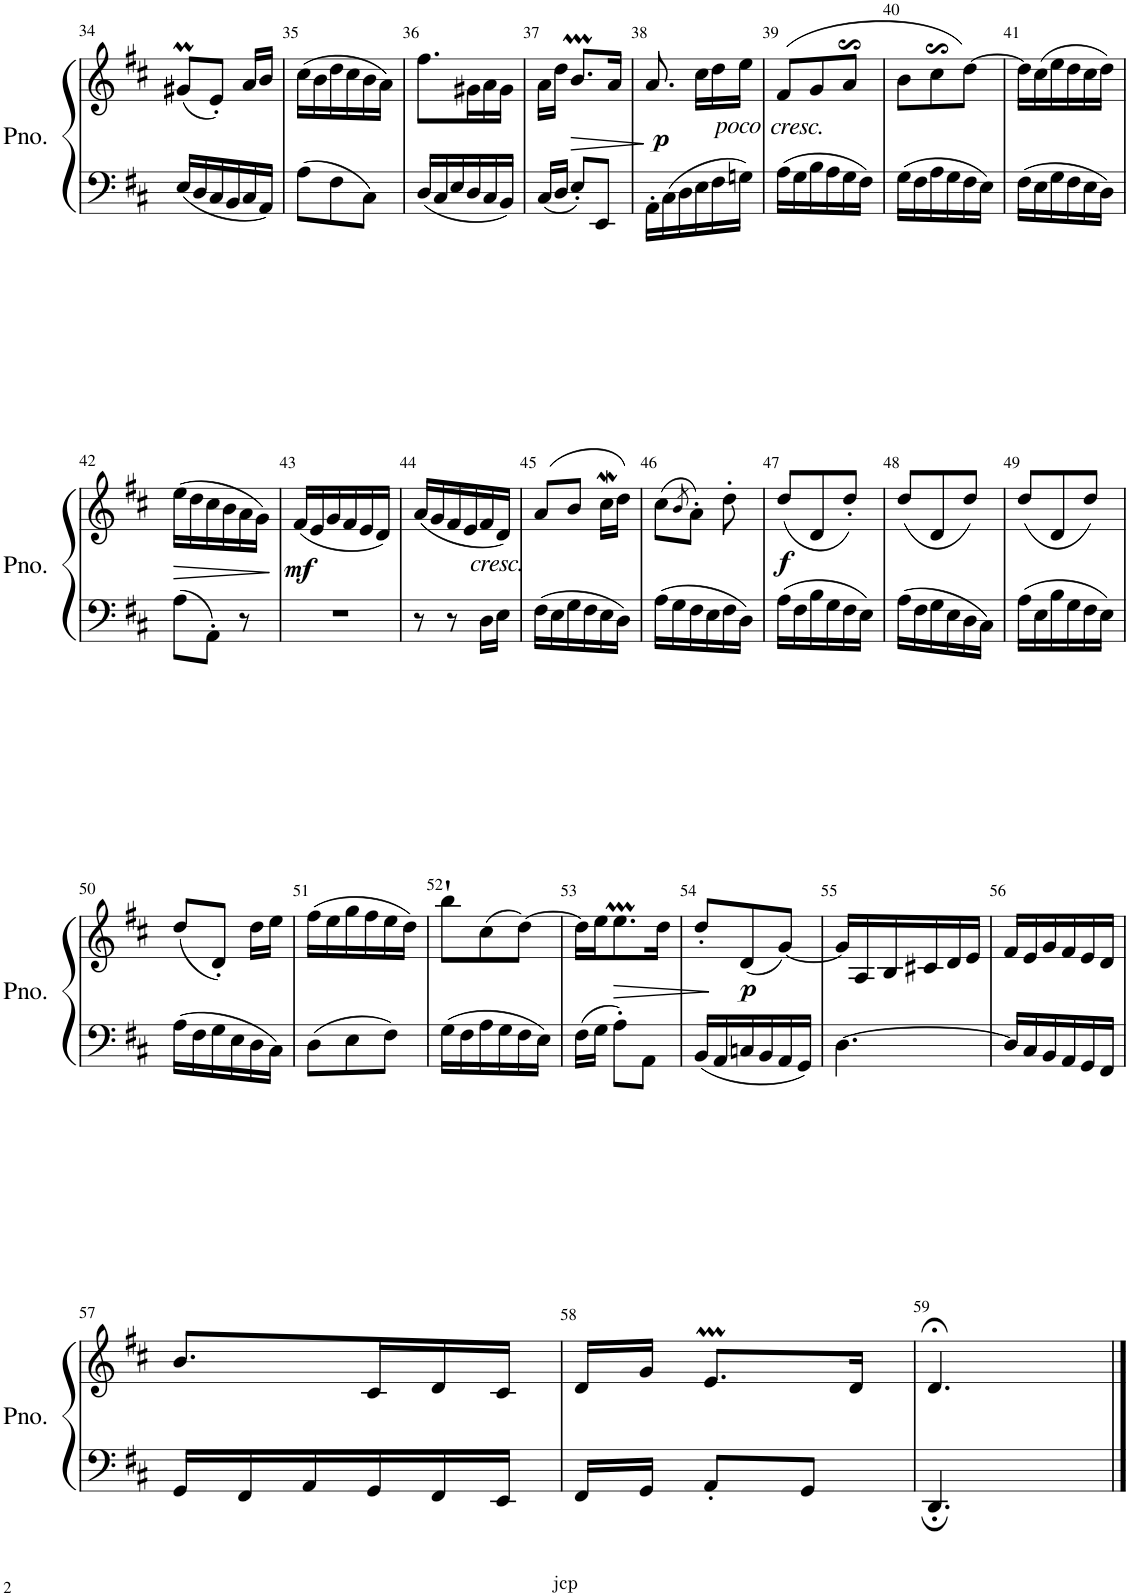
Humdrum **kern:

**kern	**kern	**dynam
*part1	*part1	*part1
*staff2	*staff1	*staff1/2
*I"Piano	*	*
*I'Pno.	*	*
!!LO:PB:g=z
*clefF4	*clefG2	*
*k[f#c#]	*k[f#c#]	*
*M3/8	*M3/8	*
=34	=34	=34
16E/LL	(8g#Xm/L	.
16D/	.	.
16C#/	8e'/J)	.
16BB/	.	.
16C#/	16a/LL	.
16AA/JJ	16b/JJ	.
=35	=35	=35
8A\L	(16cc#\LL	.
.	16b\	.
8F#\	16dd\	.
.	16cc#\	.
8C#\J	16b\	.
.	16a\JJ)	.
=36	=36	=36
16D/LL	8.ff#\L	.
16C#/	.	.
16E/	.	.
16D/	16g#X\L	.
16C#/	16a\	.
16BB/JJ	16g#\JJ	.
=37	=37	=37
16C#/LL	16a\LL	.
16D/JJ	16dd\JJ	.
!	!	!LO:HP:b
8E'/L	8.bM/L	>
8EE/J	.	.
.	16a/Jk	.
=38	=38	=38
!	!	!LO:DY:b
16AA'\LL	8.a/	p
16C#\	.	.
16D\	.	.
16E\	16cc#\LL	]
16F#\	16dd\	.
!	!LO:TX:b:i:t=poco	!
16Gn\JJ	16ee\JJ	.
=39	=39	=39
!	!LO:TX:b:i:t=cresc.	!
16A\LL	(8f#/L	.
16G\	.	.
16B\	8g/	.
16A\	.	.
16G\	8as$SS/J	.
16F#\JJ	.	.
=40	=40	=40
16G\LL	8b\L	.
16F#\	.	.
16A\	8cc#s$sS\	.
16G\	.	.
16F#\	[8dd\J)	.
16E\JJ	.	.
=41	=41	=41
16F#\LL	16dd\LL]	.
16E\	(16cc#\	.
16G\	16ee\	.
16F#\	16dd\	.
16E\	16cc#\	.
16D\JJ	16dd\JJ)	.
!!LO:LB:g=z
=42	=42	=42
!	!	!LO:HP:b
8A\L	(16ee\LL	>
.	16dd\	.
8AA'\J	16cc#\	.
.	16b\	.
8r	16a\	.
.	16g\JJ)	.
.	.	]
=43	=43	=43
!	!	!LO:DY:b
4.r	(16f#/LL	mf
.	16e/	.
.	16g/	.
.	16f#/	.
.	16e/	.
.	16d/JJ)	.
=44	=44	=44
8r	(16a/LL	.
.	16g/	.
8r	16f#/	.
!	!LO:TX:b:i:t=cresc.	!
.	16e/	.
16D\LL	16f#/	.
16E\JJ	16d/JJ)	.
=45	=45	=45
16F#\LL	(8a/L	.
16E\	.	.
16G\	8b/J	.
16F#\	.	.
16E\	16cc#W\LL	.
16D\JJ	16dd\JJ)	.
=46	=46	=46
16A\LL	(8cc#\L	.
16G\	.	.
.	8qb/	.
16F#\	8a'\J)	.
16E\	.	.
16F#\	8dd'\	.
16D\JJ	.	.
=47	=47	=47
!	!	!LO:DY:b
16A\LL	(8dd/L	f
16F#\	.	.
16B\	8d/	.
16G\	.	.
16F#\	8dd'/J)	.
16E\JJ	.	.
=48	=48	=48
16A\LL	(8dd/L	.
16F#\	.	.
16G\	8d/	.
16E\	.	.
16D\	8dd/J)	.
16C#\JJ	.	.
=49	=49	=49
16A\LL	(8dd/L	.
16E\	.	.
16B\	8d/	.
16G\	.	.
16F#\	8dd/J)	.
16E\JJ	.	.
!!LO:LB:g=z
=50	=50	=50
16A\LL	(8dd/L	.
16F#\	.	.
16G\	8d'/J)	.
16E\	.	.
16D\	16dd\LL	.
16C#\JJ	16ee\JJ	.
=51	=51	=51
8D\L	(16ff#\LL	.
.	16ee\	.
8E\	16gg\	.
.	16ff#\	.
8F#\J	16ee\	.
.	16dd\JJ)	.
=52	=52	=52
16G\LL	8bb`\L	.
16F#\	.	.
16A\	(8cc#\	.
16G\	.	.
16F#\	[8dd\J)	.
16E\JJ	.	.
=53	=53	=53
16F#\LL	16dd\LL]	.
16G\JJ	16ee\J	.
!	!	!LO:HP:b
8A'\L	8.eeM\	>
8AA\J	.	.
.	16dd\Jk	.
=54	=54	=54
16BB/LL	8dd'/L	.
16AA/	.	.
!	!	!LO:DY:n=1:b
16Cn/	(8d/	] p
16BB/	.	.
16AA/	[8g/J)	.
16GG/JJ	.	.
=55	=55	=55
[4.D\	16g/LL]	.
.	16A/	.
.	16B/	.
.	16c#X/	.
.	16d/	.
.	16e/JJ	.
=56	=56	=56
16D/LL]	16f#/LL	.
16C#/	16e/	.
16BB/	16g/	.
16AA/	16f#/	.
16GG/	16e/	.
16FF#/JJ	16d/JJ	.
!!LO:LB:g=z
=57	=57	=57
16GG/LL	8.b/L	.
16FF#/	.	.
16AA/	.	.
16GG/	16c#/L	.
16FF#/	16d/	.
16EE/JJ	16c#/JJ	.
=58	=58	=58
16FF#/LL	16d/LL	.
16GG/JJ	16g/JJ	.
8AA'/L	8.eM/L	.
8GG/J	.	.
.	16d/Jk	.
=59	=59	=59
4.DD;/	4.d;</	.
==	==	==
*-	*-	*-
